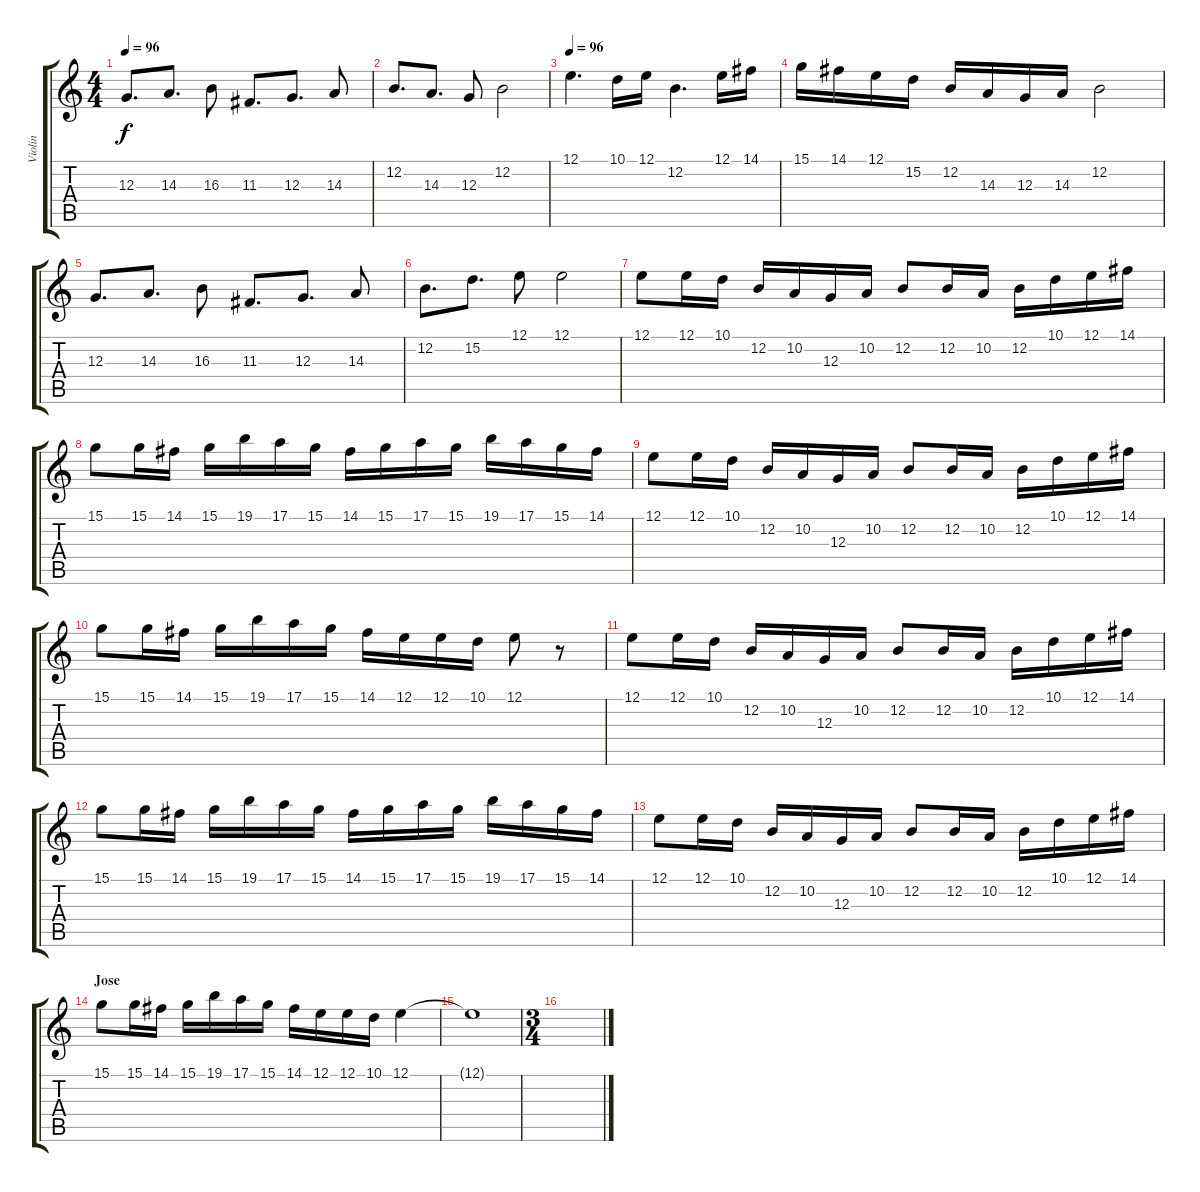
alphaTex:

\track ("Violin" "Violin") {instrument violin}
\staff {score tabs}
\tuning (E4 B3 G3 D3 A2 E2) {hide}
\ts (4 4)
\tempo 96
\clef g2
\ks c
12.3.8{d dy f} 14.3.8{d} 16.3.8 11.3.8{d} 12.3.8{d} 14.3.8 |
12.2.8{d} 14.3.8{d} 12.3.8 12.2.2 |
\tempo 96
12.1.4{d} 10.1.16 12.1.16 12.2.4{d} 12.1.16 14.1.16 |
15.1.16 14.1.16 12.1.16 15.2.16 12.2.16 14.3.16 12.3.16 14.3.16 12.2.2 |
12.3.8{d} 14.3.8{d} 16.3.8 11.3.8{d} 12.3.8{d} 14.3.8 |
12.2.8{d} 15.2.8{d} 12.1.8 12.1.2 |
12.1.8 12.1.16 10.1.16 12.2.16 10.2.16 12.3.16 10.2.16 12.2.8 12.2.16 10.2.16 12.2.16 10.1.16 12.1.16 14.1.16 |
15.1.8 15.1.16 14.1.16 15.1.16 19.1.16 17.1.16 15.1.16 14.1.16 15.1.16 17.1.16 15.1.16 19.1.16 17.1.16 15.1.16 14.1.16 |
12.1.8 12.1.16 10.1.16 12.2.16 10.2.16 12.3.16 10.2.16 12.2.8 12.2.16 10.2.16 12.2.16 10.1.16 12.1.16 14.1.16 |
15.1.8 15.1.16 14.1.16 15.1.16 19.1.16 17.1.16 15.1.16 14.1.16 12.1.16 12.1.16 10.1.16 12.1.8 r.8 |
12.1.8 12.1.16 10.1.16 12.2.16 10.2.16 12.3.16 10.2.16 12.2.8 12.2.16 10.2.16 12.2.16 10.1.16 12.1.16 14.1.16 |
15.1.8 15.1.16 14.1.16 15.1.16 19.1.16 17.1.16 15.1.16 14.1.16 15.1.16 17.1.16 15.1.16 19.1.16 17.1.16 15.1.16 14.1.16 |
12.1.8 12.1.16 10.1.16 12.2.16 10.2.16 12.3.16 10.2.16 12.2.8 12.2.16 10.2.16 12.2.16 10.1.16 12.1.16 14.1.16 |
\section ("" "Jose")
15.1.8 15.1.16 14.1.16 15.1.16 19.1.16 17.1.16 15.1.16 14.1.16 12.1.16 12.1.16 10.1.16 12.1.4{volume 2 instrument violin} |
12.1{t}.1 |
\ts (3 4)
